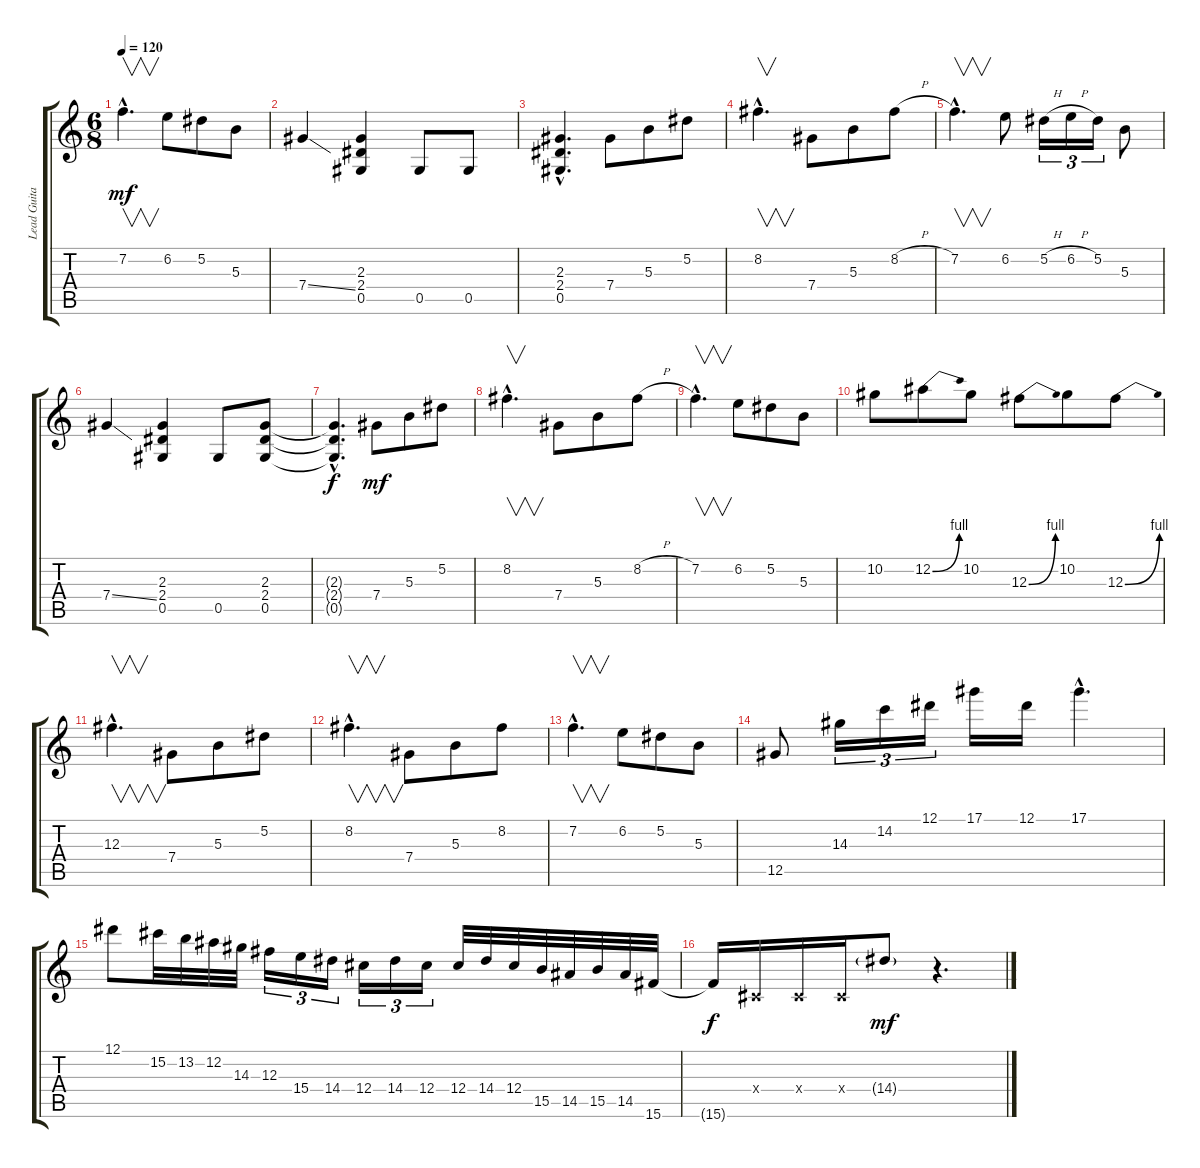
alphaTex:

\track ("Lead Guitar" "Lead Guita") {instrument overdrivenguitar}
\staff {score tabs}
\tuning (Eb4 Bb3 Gb3 Db3 Ab2 Eb2) {hide}
\ts (6 8)
\tempo 120
\clef g2
\ks c
7.2{hac}.4{v d dy mf} 6.2.8 5.2.8 5.3.8 |
7.4{ss}.4 (2.3 2.4 0.5).4 0.5.8 0.5.8 |
(2.3{hac} 2.4{hac} 0.5{hac}).4{d} 7.4.8 5.3.8 5.2.8 |
8.2{hac}.4{v d} 7.4.8 5.3.8 8.2{h}.8 |
7.2{hac}.4{v d} 6.2.8 5.2{h}.16{tu (3 2)} 6.2{h}.16{tu (3 2)} 5.2.16{tu (3 2)} 5.3.8 |
7.4{ss}.4 (2.3 2.4 0.5).4 0.5.8 (2.3 2.4 0.5).8 |
(2.3{hac t} 2.4{hac t} 0.5{hac t}).4{d dy f} 7.4.8{dy mf} 5.3.8 5.2.8 |
8.2{hac}.4{v d} 7.4.8 5.3.8 8.2{h}.8 |
7.2{hac}.4{v d} 6.2.8 5.2.8 5.3.8 |
10.2.8 12.2{be (bend 0 0 60 4)}.8 10.2.8 12.3{be (bend 0 0 60 4)}.8 10.2.8 12.3{be (bend 0 0 60 4)}.8 |
12.3{hac}.4{v d} 7.4.8 5.3.8 5.2.8 |
8.2{hac}.4{v d} 7.4.8 5.3.8 8.2.8 |
7.2{hac}.4{v d} 6.2.8 5.2.8 5.3.8 |
12.5.8 14.3.16{tu (3 2)} 14.2.16{tu (3 2)} 12.1.16{tu (3 2)} 17.1.16 12.1.16 17.1{hac}.4{d} |
12.1.8 15.2.32 13.2.32 12.2.32 14.3.32 12.3.16{tu (3 2)} 15.4.16{tu (3 2)} 14.4.16{tu (3 2)} 12.4.16{tu (3 2)} 14.4.16{tu (3 2)} 12.4.16{tu (3 2)} 12.4.32 14.4.32 12.4.32 15.5.32 14.5.32 15.5.32 14.5.32 15.6.32 |
15.6{t}.16{dy f} 0.4{x}.16 0.4{x}.16 0.4{x}.16 14.4{g}.8{dy mf} r.4{d}
